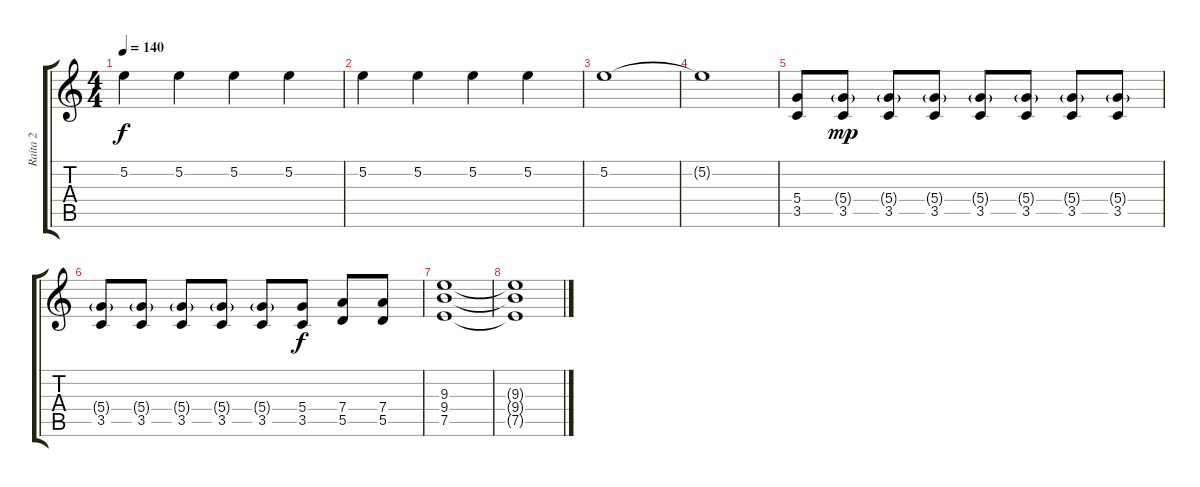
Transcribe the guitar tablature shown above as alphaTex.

\track ("Raita 2" "Raita 2") {instrument distortionguitar}
\staff {score tabs}
\tuning (E4 B3 G3 D3 A2 E2) {hide}
\ts (4 4)
\tempo 140
\clef g2
\ks c
5.2.4{dy f} 5.2.4 5.2.4 5.2.4 |
5.2.4 5.2.4 5.2.4 5.2.4 |
5.2.1 |
5.2{t}.1 |
(5.4 3.5).8{instrument distortionguitar} (5.4{g} 3.5).8{dy mp} (5.4{g} 3.5).8 (5.4{g} 3.5).8 (5.4{g} 3.5).8 (5.4{g} 3.5).8 (5.4{g} 3.5).8 (5.4{g} 3.5).8 |
(5.4{g} 3.5).8 (5.4{g} 3.5).8 (5.4{g} 3.5).8 (5.4{g} 3.5).8 (5.4{g} 3.5).8 (5.4 3.5).8{dy f} (7.4 5.5).8 (7.4 5.5).8 |
(9.3 9.4 7.5).1 |
(9.3{t} 9.4{t} 7.5{t}).1
